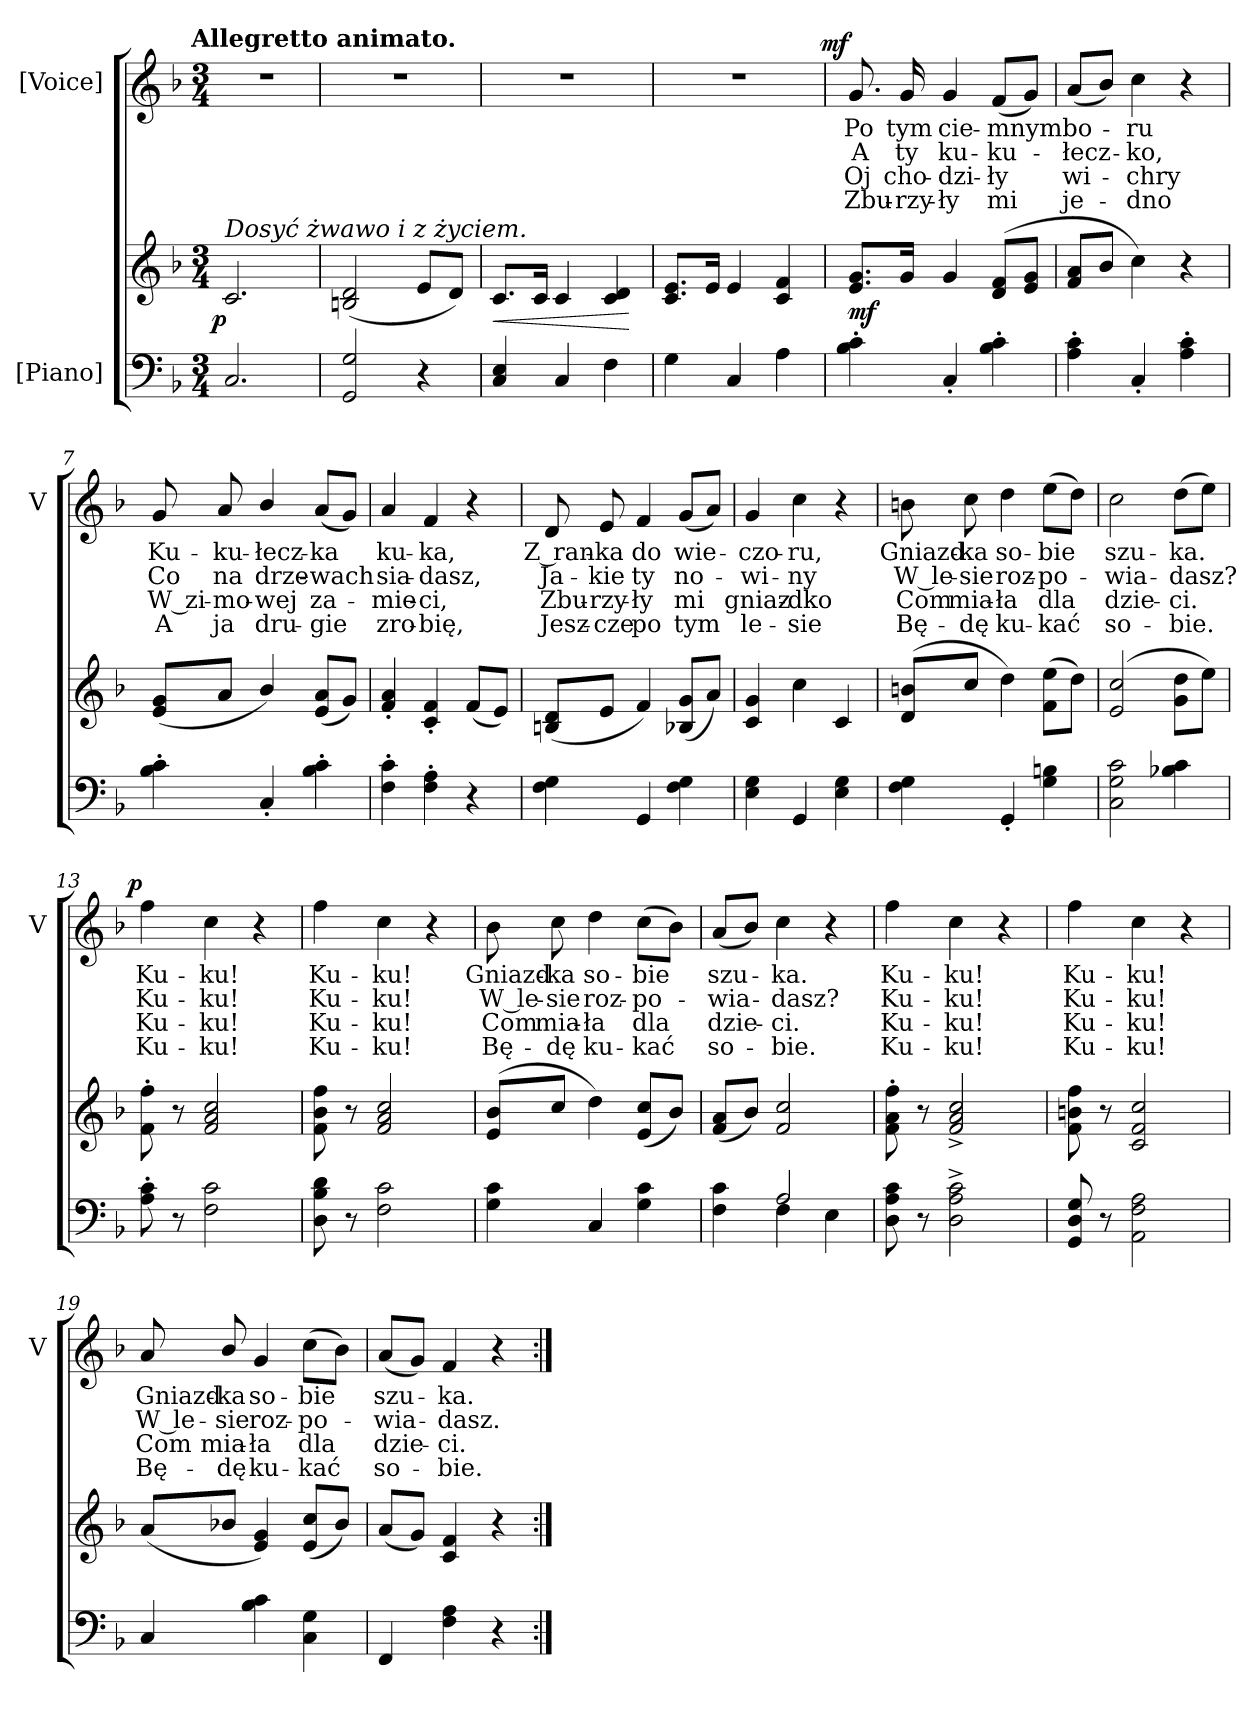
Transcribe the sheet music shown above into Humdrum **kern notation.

**kern	**kern	**dynam	**kern	**text	**text	**text	**text	**dynam
*part2	*part2	*part2	*part1	*part1	*part1	*part1	*part1	*part1
*staff3	*staff2	*staff2/3	*staff1	*staff1	*staff1	*staff1	*staff1	*staff1
*I"[Piano]	*	*	*I"[Voice]	*	*	*	*	*
*	*	*	*I'V	*	*	*	*	*
*clefF4	*clefG2	*	*clefG2	*	*	*	*	*
*k[b-]	*k[b-]	*	*k[b-]	*	*	*	*	*
*F:	*F:	*	*F:	*	*	*	*	*
!!LO:TX:omd:t=Allegretto animato.
*M3/4	*M3/4	*	*M3/4	*	*	*	*	*
*MM108	*MM108	*	*MM108	*	*	*	*	*
=1	=1	=1	=1	=1	=1	=1	=1	=1
!	!LO:TX:a:i:t=Dosyć żwawo i z życiem.	!	!	!	!	!	!	!
!	!	!LO:DY:rj	!	!	!	!	!	!
2.C/	2.c/	p	2.r	.	.	.	.	.
=2	=2	=2	=2	=2	=2	=2	=2	=2
2GG/ 2G/	(2Bn/ 2d/	.	2.r	.	.	.	.	.
4r	8e/L	.	.	.	.	.	.	.
.	8d/J)	.	.	.	.	.	.	.
=3	=3	=3	=3	=3	=3	=3	=3	=3
4C/ 4E/	8.c/L	<	2.r	.	.	.	.	.
.	16c/Jk	.	.	.	.	.	.	.
4C/	4c/	.	.	.	.	.	.	.
4F\	4c/ 4d/	.	.	.	.	.	.	.
.	.	[	.	.	.	.	.	.
=4	=4	=4	=4	=4	=4	=4	=4	=4
4G\	8.c/ 8.e/L	.	2.r	.	.	.	.	.
.	16e/Jk	.	.	.	.	.	.	.
4C/	4e/	.	.	.	.	.	.	.
4A\	4c/ 4f/	.	.	.	.	.	.	.
=5	=5	=5	=5	=5	=5	=5	=5	=5
!	!	!	!	!	!	!	!	!LO:DY:a:rj
4B-'\ 4c'\	8.e/ 8.g/L	mf	8.g/	Po	A	Oj	Zbu-	mf
.	16g/Jk	.	16g/	tym	ty	cho-	-rzy-	.
4C'/	4g/	.	4g/	cie-	ku-	-dzi-	-ły	.
4B-'\ 4c'\	(8d/ 8f/L	.	(8f/L	-mnym	-ku-	-ły	mi	.
.	8e/ 8g/J	.	8g/J)	.	.	.	.	.
=6	=6	=6	=6	=6	=6	=6	=6	=6
4A'\ 4c'\	8f/ 8a/L	.	(8a/L	bo-	-łecz-	wi-	je-	.
.	8b-/J	.	8b-/J)	.	.	.	.	.
4C'/	4cc\)	.	4cc\	-ru	-ko,	-chry	-dno	.
4A'\ 4c'\	4r	.	4r	.	.	.	.	.
=7	=7	=7	=7	=7	=7	=7	=7	=7
4B-'\ 4c'\	(8e/ 8g/L	.	8g/	Ku-	Co	W zi-	A	.
.	8a/J	.	8a/	-ku-	na	-mo-	ja	.
4C'/	4b-/)	.	4b-/	-łecz-	drze-	-wej	dru-	.
4B-'\ 4c'\	(8e/ 8a/L	.	(8a/L	-ka	-wach	za-	-gie	.
.	8g/J)	.	8g/J)	.	.	.	.	.
=8	=8	=8	=8	=8	=8	=8	=8	=8
4F'\ 4c'\	4f'/ 4a'/	.	4a/	ku-	sia-	-mie-	zro-	.
4F'\ 4A'\	4c'/ 4f'/	.	4f/	-ka,	-dasz,	-ci,	-bię,	.
4r	(8f/L	.	4r	.	.	.	.	.
.	8e/J)	.	.	.	.	.	.	.
=9	=9	=9	=9	=9	=9	=9	=9	=9
4F\ 4G\	(8Bn/ 8d/L	.	8d/	Z ran-	Ja-	Zbu-	Jesz-	.
.	8e/J	.	8e/	-ka	-kie	-rzy-	-cze	.
4GG/	4f/)	.	4f/	do	ty	-ły	po	.
4F\ 4G\	(8B-X/ 8g/L	.	(8g/L	wie-	no-	mi	tym	.
.	8a/J)	.	8a/J)	.	.	.	.	.
=10	=10	=10	=10	=10	=10	=10	=10	=10
4E\ 4G\	4c/ 4g/	.	4g/	-czo-	-wi-	gniaz-	le-	.
4GG/	4cc\	.	4cc\	-ru,	-ny	-dko	-sie	.
4E\ 4G\	4c/	.	4r	.	.	.	.	.
=11	=11	=11	=11	=11	=11	=11	=11	=11
4F\ 4G\	(<8d/ 8bn/L	.	8bn\	Gniazd-	W le-	Com	Bę-	.
.	8cc/J	.	8cc\	-ka	-sie	mia-	-dę	.
4GG'/	4dd\)	.	4dd\	so-	roz-	-ła	ku-	.
4G\ 4Bn\	(8f\ 8ee\L	.	(8ee\L	-bie	-po-	dla	-kać	.
.	8dd\J)	.	8dd\J)	.	.	.	.	.
=12	=12	=12	=12	=12	=12	=12	=12	=12
2C\ 2G\ 2c\	(2e/ 2cc/	.	2cc\	szu-	-wia-	dzie-	so-	.
4B-X\ 4c\	8g\ 8dd\L	.	(8dd\L	-ka.	-dasz?	-ci.	-bie.	.
.	8ee\J)	.	8ee\J)	.	.	.	.	.
=13	=13	=13	=13	=13	=13	=13	=13	=13
!	!	!	!	!	!	!	!	!LO:DY:a:rj
8A'\ 8c'\	8f'\ 8ff'\	.	4ff\	Ku-	Ku-	Ku-	Ku-	p
8r	8r	.	.	.	.	.	.	.
2F\ 2c\	2f/ 2a/ 2cc/	.	4cc\	-ku!	-ku!	-ku!	-ku!	.
.	.	.	4r	.	.	.	.	.
=14	=14	=14	=14	=14	=14	=14	=14	=14
8D\ 8B-\ 8d\	8f\ 8b-\ 8ff\	.	4ff\	Ku-	Ku-	Ku-	Ku-	.
8r	8r	.	.	.	.	.	.	.
2F\ 2c\	2f/ 2a/ 2cc/	.	4cc\	-ku!	-ku!	-ku!	-ku!	.
.	.	.	4r	.	.	.	.	.
=15	=15	=15	=15	=15	=15	=15	=15	=15
4G\ 4c\	(<8e/ 8b-/L	.	8b-\	Gniazd-	W le-	Com	Bę-	.
.	8cc/J	.	8cc\	-ka	-sie	mia-	-dę	.
4C/	4dd\)	.	4dd\	so-	roz-	-ła	ku-	.
4G\ 4c\	(8e/ 8cc/L	.	(8cc\L	-bie	-po-	dla	-kać	.
.	8b-/J)	.	8b-\J)	.	.	.	.	.
=16	=16	=16	=16	=16	=16	=16	=16	=16
*^	*	*	*	*	*	*	*	*
4F\ 4c\	4ryy	(8f/ 8a/L	.	(8a/L	szu-	-wia-	dzie-	so-	.
.	.	8b-/J)	.	8b-/J)	.	.	.	.	.
2A/	4F\	2f/ 2cc/	.	4cc\	-ka.	-dasz?	-ci.	-bie.	.
.	4E\	.	.	4r	.	.	.	.	.
*v	*v	*	*	*	*	*	*	*	*
=17	=17	=17	=17	=17	=17	=17	=17	=17
8D\ 8A\ 8c\	8f'\ 8a'\ 8ff'\	.	4ff\	Ku-	Ku-	Ku-	Ku-	.
8r	8r	.	.	.	.	.	.	.
2D^\ 2A^\ 2c^\	2f^/ 2a^/ 2cc^/	.	4cc\	-ku!	-ku!	-ku!	-ku!	.
.	.	.	4r	.	.	.	.	.
=18	=18	=18	=18	=18	=18	=18	=18	=18
8GG/ 8D/ 8G/	8f\ 8bn\ 8ff\	.	4ff\	Ku-	Ku-	Ku-	Ku-	.
8r	8r	.	.	.	.	.	.	.
2AA\ 2F\ 2A\	2c/ 2f/ 2cc/	.	4cc\	-ku!	-ku!	-ku!	-ku!	.
.	.	.	4r	.	.	.	.	.
=19	=19	=19	=19	=19	=19	=19	=19	=19
4C/	(8a/L	.	8a/	Gniazd-	W le-	Com	Bę-	.
.	8b-X/J	.	8b-/	-ka	-sie	mia-	-dę	.
4B-\ 4c\	4e/ 4g/)	.	4g/	so-	roz-	-ła	ku-	.
4C\ 4G\	(8e/ 8cc/L	.	(8cc\L	-bie	-po-	dla	-kać	.
.	8b-/J)	.	8b-\J)	.	.	.	.	.
=20	=20	=20	=20	=20	=20	=20	=20	=20
4FF/	(8a/L	.	(8a/L	szu-	-wia-	dzie-	so-	.
.	8g/J)	.	8g/J)	.	.	.	.	.
4F\ 4A\	4c/ 4f/	.	4f/	-ka.	-dasz.	-ci.	-bie.	.
4r	4r	.	4r	.	.	.	.	.
=:|!	=:|!	=:|!	=:|!	=:|!	=:|!	=:|!	=:|!	=:|!
*-	*-	*-	*-	*-	*-	*-	*-	*-
